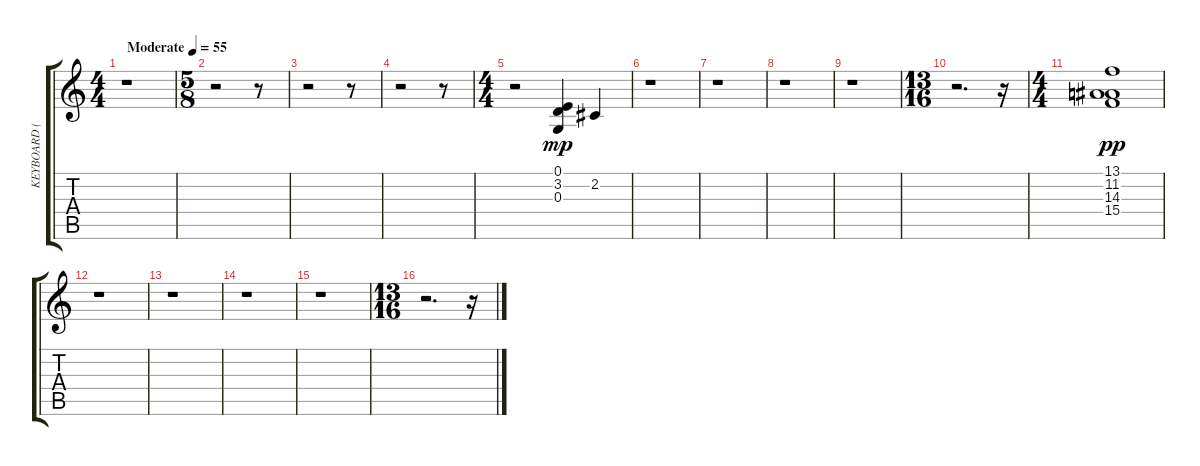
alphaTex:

\track ("KEYBOARD (STRINGS" "KEYBOARD (") {instrument stringensemble1}
\staff {score tabs}
\tuning (E4 B3 G3 D3 A2 E2) {hide}
\ts (4 4)
\tempo (55 "Moderate")
\clef g2
\ks c
r.1{dy mp instrument stringensemble1} |
\ts (5 8)
r.2 r.8 |
r.2 r.8 |
r.2 r.8 |
\ts (4 4)
r.2 (0.1 3.2 0.3).4 2.2.4 |
r.1 |
r.1 |
r.1 |
r.1 |
\ts (13 16)
r.2{d} r.16 |
\ts (4 4)
(13.1 11.2 14.3 15.4).1{dy pp} |
r.1 |
r.1 |
r.1 |
r.1 |
\ts (13 16)
r.2{d} r.16
